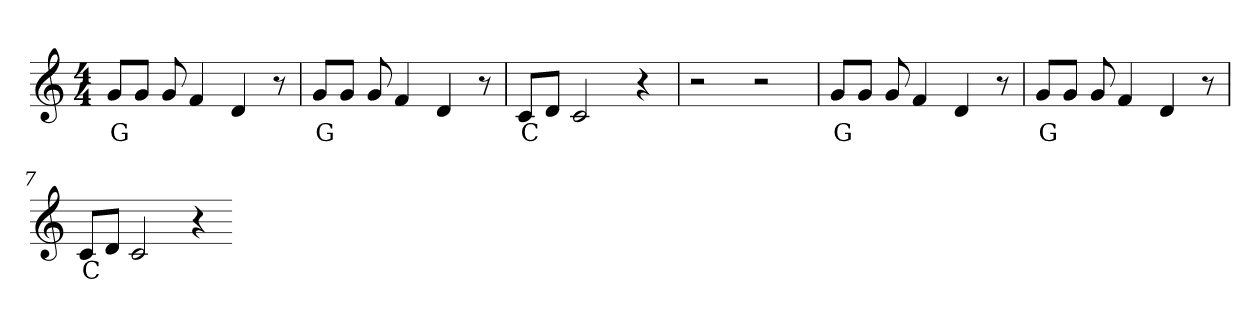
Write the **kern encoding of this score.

**kern	**text
*part1	*part1
*staff1	*staff1
*clefG2	*
*k[]	*
*M4/4	*
=1	=1
8g/L	G
8g/J	.
8g	.
4f	.
4d	.
8r	.
=2	=2
8g/L	G
8g/J	.
8g	.
4f	.
4d	.
8r	.
=3	=3
8c/L	C
8d/J	.
2c	.
4r	.
=4	=4
2r	.
2r	.
=5	=5
8g/L	G
8g/J	.
8g	.
4f	.
4d	.
8r	.
=6	=6
8g/L	G
8g/J	.
8g	.
4f	.
4d	.
8r	.
=7	=7
8c/L	C
8d/J	.
2c	.
4r	.
=-	=-
*-	*-
